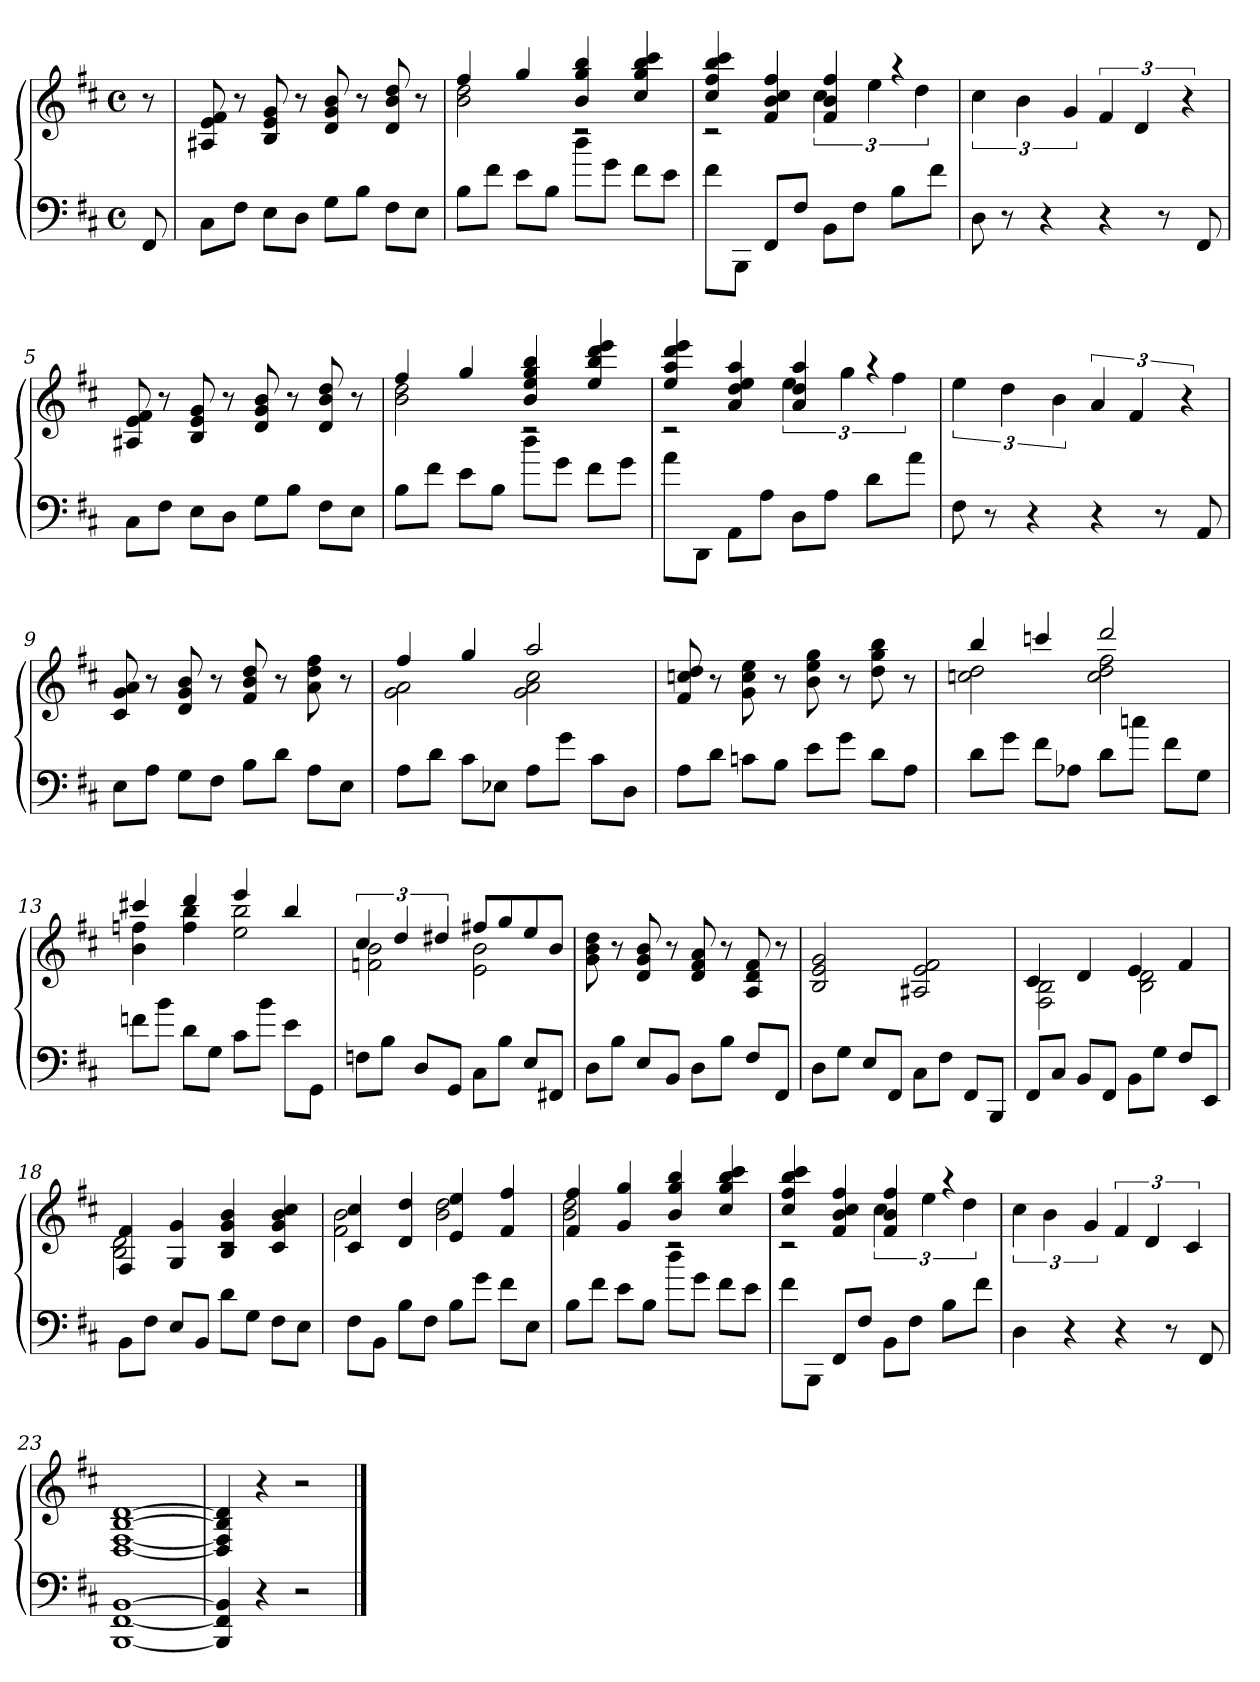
**kern	**kern
*part1	*part1
*staff2	*staff1
*clefF4	*clefG2
*k[f#c#]	*k[f#c#]
*b:	*b:
*M4/4	*M4/4
*met(c)	*met(c)
=	=
8FF#	8r
=1	=1
8C#\L	8A#X 8e 8f#
8F#\J	8r
8E\L	8B 8e 8g
8D\J	8r
8G\L	8d 8g 8b
8B\J	8r
8F#\L	8d 8b 8dd
8E\J	8r
=2	=2
*	*^
8B\L	4ff#	2b 2dd
8f#\J	.	.
8e\L	4gg	.
8B\J	.	.
8dd\L	4b 4gg 4bb	2rc
8g\J	.	.
8f#\L	4cc# 4gg 4bb 4ccc#	.
8e\J	.	.
=3	=3	=3
8f#\L	4cc# 4ff# 4bb 4ccc#	2rc
8BBB\J	.	.
8FF#/L	4f# 4b 4cc# 4ff#	.
8F#/J	.	.
8BB\L	4f# 4b 4ff#	6cc#
8F#\J	.	.
.	.	6ee
8B\L	4raa	.
.	.	6dd
8f#\J	.	.
*	*v	*v
=4	=4
8D	6cc#
8r	.
.	6b
4r	.
.	6g
4r	6f#
.	6d
8r	.
.	6r
8FF#	.
=5	=5
8C#\L	8A#X 8e 8f#
8F#\J	8r
8E\L	8B 8e 8g
8D\J	8r
8G\L	8d 8g 8b
8B\J	8r
8F#\L	8d 8b 8dd
8E\J	8r
=6	=6
*	*^
8B\L	4ff#	2b 2dd
8f#\J	.	.
8e\L	4gg	.
8B\J	.	.
8dd\L	4b 4ee 4gg 4bb	2rc
8g\J	.	.
8f#\L	4ee 4bb 4ddd 4eee	.
8g\J	.	.
=7	=7	=7
8a\L	4ee 4aa 4ddd 4eee	2rc
8DD\J	.	.
8AA\L	4a 4dd 4ee 4aa	.
8A\J	.	.
8D\L	4a 4dd 4aa	6ee
8A\J	.	.
.	.	6gg
8d\L	4raa	.
.	.	6ff#
8a\J	.	.
*	*v	*v
=8	=8
8F#	6ee
8r	.
.	6dd
4r	.
.	6b
4r	6a
.	6f#
8r	.
.	6r
8AA	.
=9	=9
8E\L	8c# 8g 8a
8A\J	8r
8G\L	8d 8g 8b
8F#\J	8r
8B\L	8f# 8b 8dd
8d\J	8r
8A\L	8a 8dd 8ff#
8E\J	8r
=10	=10
*	*^
8A\L	4ff#	2g 2a
8d\J	.	.
8c#\L	4gg	.
8E-X\J	.	.
8A\L	2aa	2g 2a 2cc#
8g\J	.	.
8c#\L	.	.
8D\J	.	.
*	*v	*v
=11	=11
8A\L	8f# 8ccn 8dd
8d\J	8r
8cn\L	8g 8cc 8ee
8B\J	8r
8e\L	8b 8ee 8gg
8g\J	8r
8d\L	8dd 8gg 8bb
8A\J	8r
=12	=12
*	*^
8d\L	4bb	2ccn 2dd
8g\J	.	.
8f#\L	4cccn	.
8A-X\J	.	.
8d\L	2ddd	2cc 2dd 2ff#
8ccn\J	.	.
8f#\L	.	.
8G\J	.	.
=13	=13	=13
8fn\L	4ccc#X	4b 4ffn
8b\J	.	.
8d\L	4ddd	4ff 4bb
8G\J	.	.
8c#\L	4eee	2ee 2bb
8b\J	.	.
8e\L	4bb	.
8GG\J	.	.
=14	=14	=14
8Fn\L	6cc#	2fn 2b
8B\J	.	.
.	6dd	.
8D/L	.	.
.	6dd#X	.
8GG/J	.	.
8C#\L	8ff#XL	2e 2b
8B\J	8gg	.
8E/L	8ee	.
8FF#X/J	8bJ	.
*	*v	*v
=15	=15
8D\L	8g 8b 8dd
8B\J	8r
8E/L	8d 8g 8b
8BB/J	8r
8D\L	8d 8f# 8a
8B\J	8r
8F#/L	8A 8d 8f#
8FF#/J	8r
=16	=16
8D\L	2B 2e 2g
8G\J	.
8E/L	.
8FF#/J	.
8C#\L	2A#X 2e 2f#
8F#\J	.
8FF#/L	.
8BBB/J	.
=17	=17
*	*^
8FF#/L	4c#	2F# 2B
8C#/J	.	.
8BB/L	4d	.
8FF#/J	.	.
8BB\L	4e	2B 2d
8G\J	.	.
8F#/L	4f#	.
8EE/J	.	.
=18	=18	=18
8BB\L	4F# 4f#	2B 2d
8F#\J	.	.
8E/L	4G 4g	.
8BB/J	.	.
8d\L	4B 4g 4b	2rc
8G\J	.	.
8F#\L	4c# 4g 4b 4cc#	.
8E\J	.	.
=19	=19	=19
8F#\L	4c# 4cc#	2f# 2b
8BB\J	.	.
8B\L	4d 4dd	.
8F#\J	.	.
8B\L	4e 4ee	2b 2dd
8g\J	.	.
8f#\L	4f# 4ff#	.
8E\J	.	.
=20	=20	=20
8B\L	4f# 4ff#	2b 2dd
8f#\J	.	.
8e\L	4g 4gg	.
8B\J	.	.
8dd\L	4b 4gg 4bb	2rc
8g\J	.	.
8f#\L	4cc# 4gg 4bb 4ccc#	.
8e\J	.	.
=21	=21	=21
8f#\L	4cc# 4ff# 4bb 4ccc#	2rc
8BBB\J	.	.
8FF#/L	4f# 4b 4cc# 4ff#	.
8F#/J	.	.
8BB\L	4f# 4b 4ff#	6cc#
8F#\J	.	.
.	.	6ee
8B\L	4raa	.
.	.	6dd
8f#\J	.	.
*	*v	*v
=22	=22
4D	6cc#
.	6b
4r	.
.	6g
4r	6f#
.	6d
8r	.
.	6c#
8FF#	.
=23	=23
[1BBB [1FF# [1BB	[1D [1F# [1B [1d
=24	=24
4BBB] 4FF#] 4BB]	4D] 4F#] 4B] 4d]
4r	4r
2r	2r
==	==
*-	*-
